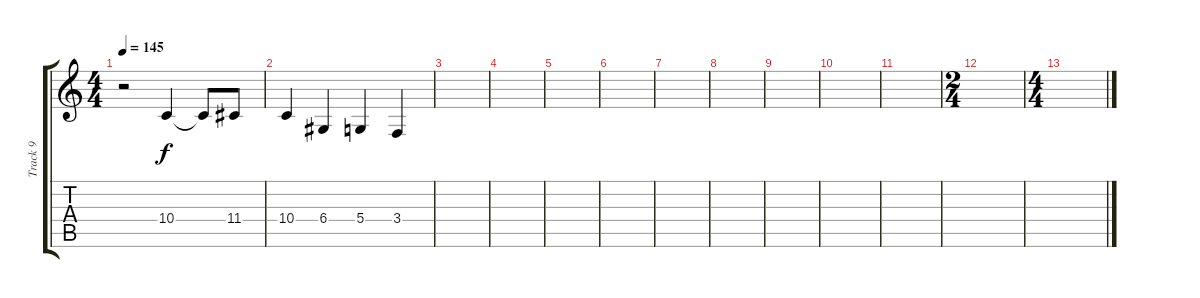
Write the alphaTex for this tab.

\track ("Track 9" "Track 9") {instrument trumpet}
\staff {score tabs}
\tuning (E4 B3 G3 D3 A2 D2) {hide}
\ts (4 4)
\tempo 145
\clef g2
\ks c
r.2{dy f} 10.4.4 10.4{t}.8 11.4.8 |
10.4.4 6.4.4 5.4.4 3.4.4 |
|
|
|
|
|
|
|
|
|
\ts (2 4)
|
\ts (4 4)
